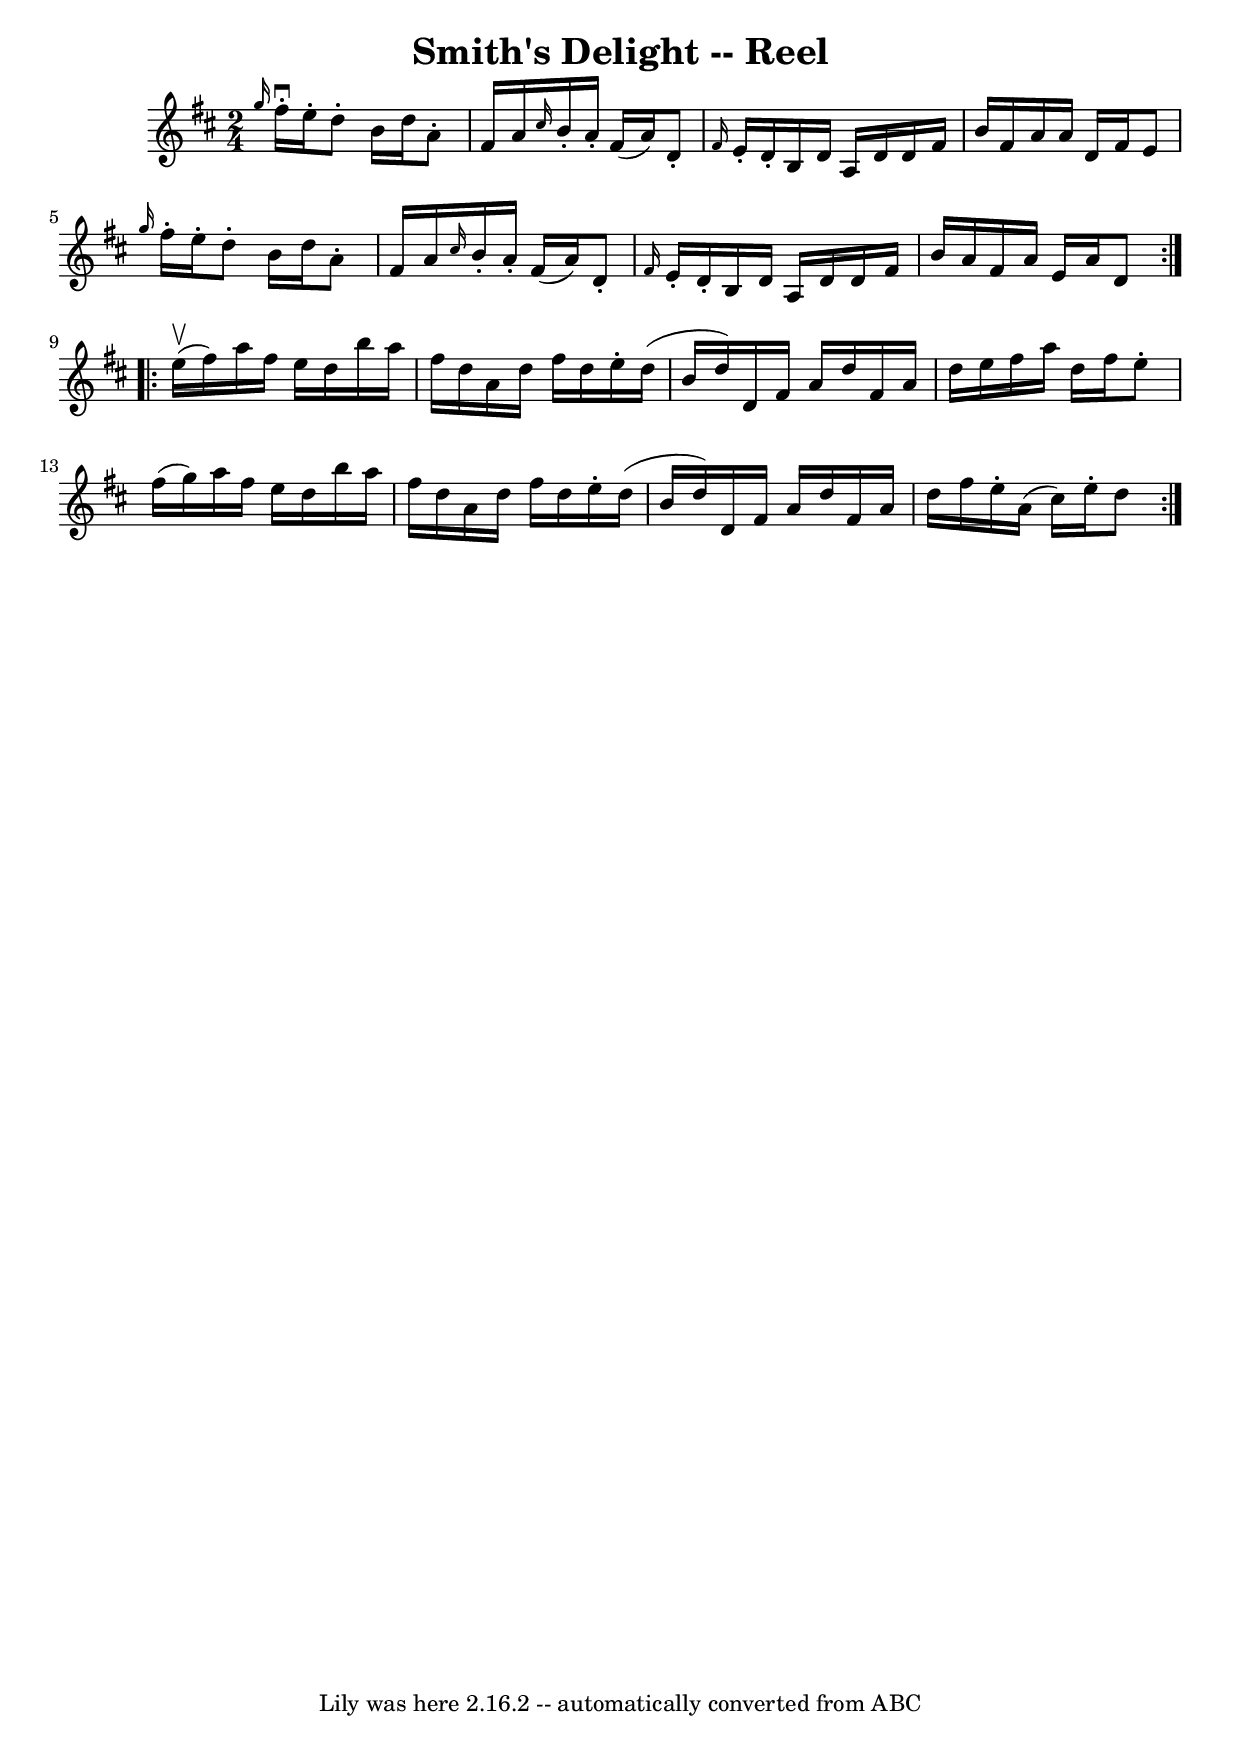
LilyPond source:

\version "2.16.2"
\include "Mammoth.ily"
\header {
  %% book = "Ryan's Mammoth Collection"
  crossRefNumber = "1"
  footnotes = "\\\\AKA Kitty's Wedding -- Hornpipe\\\\135"
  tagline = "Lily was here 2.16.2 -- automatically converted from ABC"
  title = "Smith's Delight -- Reel"

}
voicedefault =  {



  \repeat volta 2 {

    \time 2/4 
    \key d \major
    \grace { g''16   	   } fis''16^\downbow-. e''16-.   |
    d''8-. b'16 d''16 a'8-. fis'16 a'16    |
    
    \grace { cis''16  
	   } b'16-. a'16-. fis'16 (a'16) d'8-. 
    \grace { fis'16   	   } e'16-. d'16-.    |
    b16 d'16 a16         d'16 d'16 fis'16 b'16 fis'16     |
    a'16 a'16 d'16    
    fis'16 e'8  \grace { g''16   		       } fis''16-. e''16-.    |
    d''8-. b'16 d''16 a'8-. fis'16 a'16    |
    \grace { cis''16  

	   } b'16-. a'16-. fis'16 (a'16) d'8-. \grace { fis'16  
							 }        e'16-. d'16-.    |
    b16 d'16 a16 d'16 d'16 fis'16         b'16 a'16     |
    fis'16 a'16 e'16 a'16 d'8    

  } 
  \repeat volta 2 {     e''16^\upbow(fis''16)  |
    a''16         fis''16 e''16 d''16 b''16 a''16 fis''16 d''16     |
         a'16 d''16 fis''16 d''16 e''16-. d''16 (b'16 d''16)     |
    d'16 fis'16 a'16 d''16 fis'16 a'16 d''16 e''16   |
    fis''16 a''16 d''16 fis''16 e''8-. fis''16 (     g''16)    |
    a''16 fis''16 e''16 d''16 b''16 a''16        fis''16 d''16     |
    a'16 d''16 fis''16 d''16 e''16-.        d''16 (b'16 d''16)    |
    d'16 fis'16 a'16 d''16         fis'16 a'16 d''16 fis''16     |
    e''16-. a'16 (cis''16) e''16-. d''8    
  }   

}

\score{
  <<

    \context Staff="default"
    {
      \voicedefault 
      
    }

  >>
  \layout {
    
  }
  \midi {
  }

}
